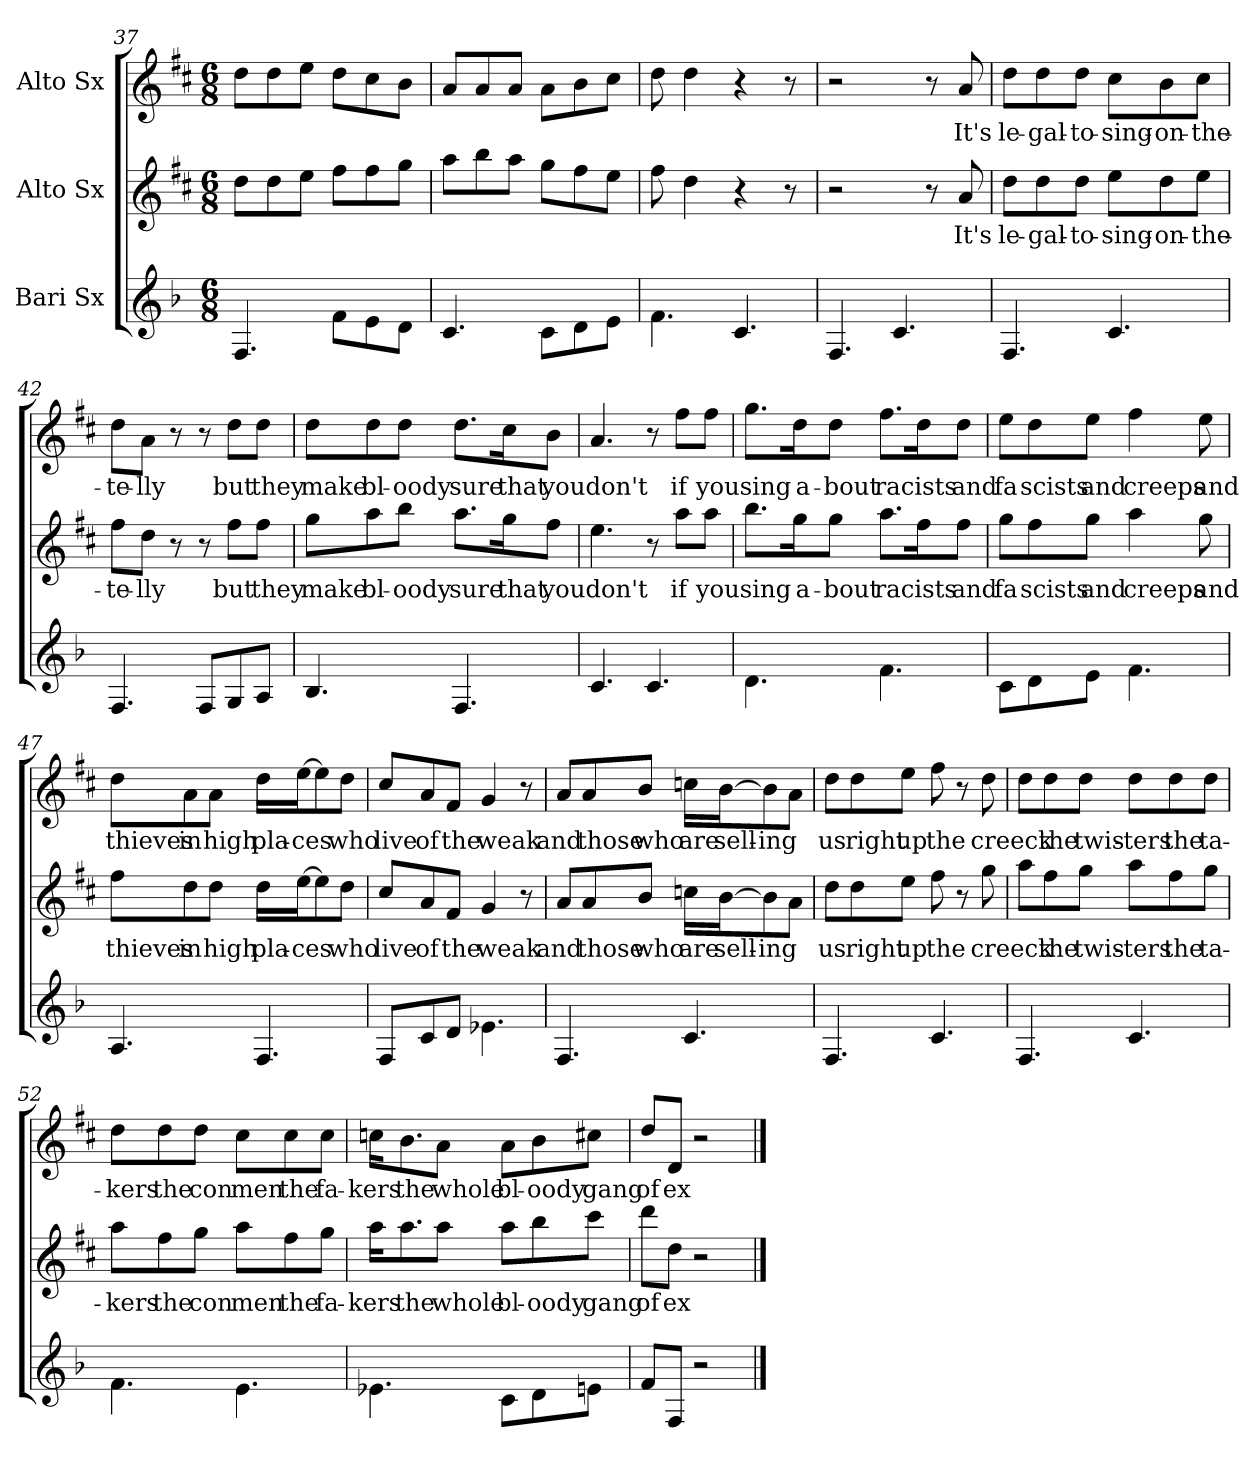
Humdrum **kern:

**kern	**kern	**text	**kern	**text
*part3	*part2	*part2	*part1	*part1
*staff3	*staff2	*staff2	*staff1	*staff1
*I"Bari Sx	*I"Alto Sx	*	*I"Alto Sx	*
!!LO:LB:g=z
*clefG2	*clefG2	*	*clefG2	*
*ITrd12c21	*ITrd5c9	*	*ITrd5c9	*
*k[b-]	*k[b-]	*	*k[b-]	*
*M6/8	*M6/8	*	*M6/8	*
=37	=37	=37	=37	=37
4.FF/	8f\L	.	8f\L	.
.	8f\	.	8f\	.
.	8g\J	.	8g\J	.
8F\L	8a\L	.	8f\L	.
8E\	8a\	.	8e\	.
8D\J	8b-\J	.	8d\J	.
=38	=38	=38	=38	=38
4.C/	8cc\L	.	8c/L	.
.	8dd\	.	8c/	.
.	8cc\J	.	8c/J	.
8C\L	8b-\L	.	8c\L	.
8D\	8a\	.	8d\	.
8E\J	8g\J	.	8e\J	.
=39	=39	=39	=39	=39
4.F\	8a\	.	8f\	.
.	4f\	.	4f\	.
4.C/	4r	.	4r	.
.	8r	.	8r	.
=40	=40	=40	=40	=40
4.FF/	2r	.	2r	.
4.C/	.	.	.	.
.	8r	.	8r	.
!	!	!LO:LY:b	!	!LO:LY:b
.	8c/	It's	8c/	It's
=41	=41	=41	=41	=41
!	!	!LO:LY:b	!	!LO:LY:b
4.FF/	8f\L	le-	8f\L	le-
!	!	!LO:LY:b	!	!LO:LY:b
.	8f\	-gal-	8f\	-gal-
!	!	!LO:LY:b	!	!LO:LY:b
.	8f\J	-to-	8f\J	-to-
!	!	!LO:LY:b	!	!LO:LY:b
4.C/	8g\L	-sing-	8e\L	-sing-
!	!	!LO:LY:b	!	!LO:LY:b
.	8f\	-on-	8d\	-on-
!	!	!LO:LY:b	!	!LO:LY:b
.	8g\J	-the-	8e\J	-the-
=42	=42	=42	=42	=42
!	!	!LO:LY:b	!	!LO:LY:b
4.FF/	8a\L	-te-	8f\L	-te-
!	!	!LO:LY:b	!	!LO:LY:b
.	8f\J	-lly	8c\J	-lly
.	8r	.	8r	.
8FF/L	8r	.	8r	.
!	!	!LO:LY:b	!	!LO:LY:b
8GG/	8a\L	but	8f\L	but
!	!	!LO:LY:b	!	!LO:LY:b
8AA/J	8a\J	they	8f\J	they
!!LO:LB:g=z
=43	=43	=43	=43	=43
!	!	!LO:LY:b	!	!LO:LY:b
4.BB-/	8b-\L	make	8f\L	make
!	!	!LO:LY:b	!	!LO:LY:b
.	8cc\	bl-	8f\	bl-
!	!	!LO:LY:b	!	!LO:LY:b
.	8dd\J	-oody	8f\J	-oody
!	!	!LO:LY:b	!	!LO:LY:b
4.FF/	8.cc\L	sure	8.f\L	sure
!	!	!LO:LY:b	!	!LO:LY:b
.	16b-\K	that	16e\K	that
!	!	!LO:LY:b	!	!LO:LY:b
.	8a\J	you	8d\J	you
=44	=44	=44	=44	=44
!	!	!LO:LY:b	!	!LO:LY:b
4.C/	4.g\	don't	4.c/	don't
4.C/	8r	.	8r	.
!	!	!LO:LY:b	!	!LO:LY:b
.	8cc\L	if	8a\L	if
!	!	!LO:LY:b	!	!LO:LY:b
.	8cc\J	you	8a\J	you
=45	=45	=45	=45	=45
!	!	!LO:LY:b	!	!LO:LY:b
4.D\	8.dd\L	sing	8.b-\L	sing
!	!	!LO:LY:b	!	!LO:LY:b
.	16b-\K	a-	16f\K	a-
!	!	!LO:LY:b	!	!LO:LY:b
.	8b-\J	-bout	8f\J	-bout
!	!	!LO:LY:b	!	!LO:LY:b
4.F\	8.cc\L	ra	8.a\L	ra
!	!	!LO:LY:b	!	!LO:LY:b
.	16a\K	cists	16f\K	cists
!	!	!LO:LY:b	!	!LO:LY:b
.	8a\J	and	8f\J	and
=46	=46	=46	=46	=46
!	!	!LO:LY:b	!	!LO:LY:b
8C\L	8b-\L	fa	8g\L	fa
!	!	!LO:LY:b	!	!LO:LY:b
8D\	8a\	scists	8f\	scists
!	!	!LO:LY:b	!	!LO:LY:b
8E\J	8b-\J	and	8g\J	and
!	!	!LO:LY:b	!	!LO:LY:b
4.F\	4cc\	creeps	4a\	creeps
!	!	!LO:LY:b	!	!LO:LY:b
.	8b-\	and	8g\	and
!!LO:PB:g=z
=47	=47	=47	=47	=47
!	!	!LO:LY:b	!	!LO:LY:b
4.AA/	8a\L	thieves	8f\L	thieves
!	!	!LO:LY:b	!	!LO:LY:b
.	8f\	in	8c\	in
!	!	!LO:LY:b	!	!LO:LY:b
.	8f\J	high	8c\J	high
!	!	!LO:LY:b	!	!LO:LY:b
4.FF/	16f\LL	pla-	16f\LL	pla-
!	!	!LO:LY:b	!	!LO:LY:b
.	[16g\J	-ces	[16g\J	-ces
.	8g\]	.	8g\]	.
!	!	!LO:LY:b	!	!LO:LY:b
.	8f\J	who	8f\J	who
=48	=48	=48	=48	=48
!	!	!LO:LY:b	!	!LO:LY:b
8FF/L	8e/L	live	8e/L	live
!	!	!LO:LY:b	!	!LO:LY:b
8C/	8c/	of	8c/	of
!	!	!LO:LY:b	!	!LO:LY:b
8D/J	8A/J	the	8A/J	the
!	!	!LO:LY:b	!	!LO:LY:b
4.E-X\	4B-/	weak	4B-/	weak
.	8r	.	8r	.
=49	=49	=49	=49	=49
!	!	!LO:LY:b	!	!LO:LY:b
4.FF/	8c/L	and	8c/L	and
!	!	!LO:LY:b	!	!LO:LY:b
.	8c/	those	8c/	those
!	!	!LO:LY:b	!	!LO:LY:b
.	8d/J	who	8d/J	who
!	!	!LO:LY:b	!	!LO:LY:b
4.C/	16e-X\LL	are	16e-X\LL	are
!	!	!LO:LY:b	!	!LO:LY:b
.	[16d\J	sell-	[16d\J	sell-
!	!	!LO:LY:b	!	!LO:LY:b
.	8d\]	-ing	8d\]	-ing
.	8c\J	.	8c\J	.
=50	=50	=50	=50	=50
!	!	!LO:LY:b	!	!LO:LY:b
4.FF/	8f\L	us	8f\L	us
!	!	!LO:LY:b	!	!LO:LY:b
.	8f\	right	8f\	right
!	!	!LO:LY:b	!	!LO:LY:b
.	8g\J	up	8g\J	up
!	!	!LO:LY:b	!	!LO:LY:b
4.C/	8a\	the	8a\	the
.	8r	.	8r	.
!	!	!LO:LY:b	!	!LO:LY:b
.	8b-\	creeck	8f\	creeck
!!LO:LB:g=z
=51	=51	=51	=51	=51
4.FF/	8cc\L	.	8f\L	.
!	!	!LO:LY:b	!	!LO:LY:b
.	8a\	the	8f\	the
!	!	!LO:LY:b	!	!LO:LY:b
.	8b-\J	twis-	8f\J	twis-
!	!	!LO:LY:b	!	!LO:LY:b
4.C/	8cc\L	-ters	8f\L	-ters
!	!	!LO:LY:b	!	!LO:LY:b
.	8a\	the	8f\	the
!	!	!LO:LY:b	!	!LO:LY:b
.	8b-\J	ta-	8f\J	ta-
=52	=52	=52	=52	=52
!	!	!LO:LY:b	!	!LO:LY:b
4.F\	8cc\L	-kers	8f\L	-kers
!	!	!LO:LY:b	!	!LO:LY:b
.	8a\	the	8f\	the
!	!	!LO:LY:b	!	!LO:LY:b
.	8b-\J	con	8f\J	con
!	!	!LO:LY:b	!	!LO:LY:b
4.E\	8cc\L	men	8e\L	men
!	!	!LO:LY:b	!	!LO:LY:b
.	8a\	the	8e\	the
!	!	!LO:LY:b	!	!LO:LY:b
.	8b-\J	fa-	8e\J	fa-
=53	=53	=53	=53	=53
!	!	!LO:LY:b	!	!LO:LY:b
4.E-X\	16cc\KL	-kers	16e-X\KL	-kers
!	!	!LO:LY:b	!	!LO:LY:b
.	8.cc\	the	8.d\	the
!	!	!LO:LY:b	!	!LO:LY:b
.	8cc\J	whole	8c\J	whole
!	!	!LO:LY:b	!	!LO:LY:b
8C\L	8cc\L	bl-	8c\L	bl-
!	!	!LO:LY:b	!	!LO:LY:b
8D\	8dd\	-oody	8d\	-oody
!	!	!LO:LY:b	!	!LO:LY:b
8En\J	8ee\J	gang	8en\J	gang
=54	=54	=54	=54	=54
!	!	!LO:LY:b	!	!LO:LY:b
8F/L	8ff\L	of	8f/L	of
!	!	!LO:LY:b	!	!LO:LY:b
8FF/J	8f\J	ex-	8F/J	ex-
2r	2r	.	2r	.
==	==	==	==	==
*-	*-	*-	*-	*-
